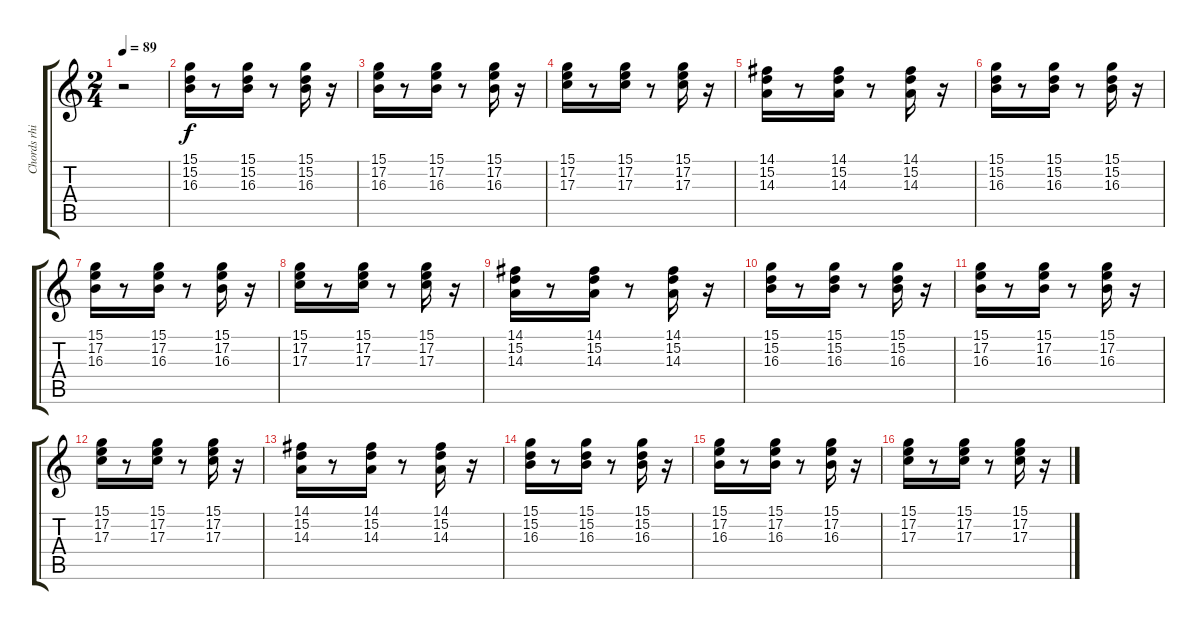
\track ("Chords rhithm" "Chords rhi") {instrument rockorgan}
\staff {score tabs}
\tuning (E4 B3 G3 D3 A2 E2) {hide}
\ts (2 4)
\tempo 89
\clef g2
\ks c
r.2{dy f} |
(15.1 15.2 16.3).16 r.8 (15.1 15.2 16.3).16 r.8 (15.1 15.2 16.3).16 r.16 |
(15.1 17.2 16.3).16 r.8 (15.1 17.2 16.3).16 r.8 (15.1 17.2 16.3).16 r.16 |
(15.1 17.2 17.3).16 r.8 (15.1 17.2 17.3).16 r.8 (15.1 17.2 17.3).16 r.16 |
(14.1 15.2 14.3).16 r.8 (14.1 15.2 14.3).16 r.8 (14.1 15.2 14.3).16 r.16 |
(15.1 15.2 16.3).16 r.8 (15.1 15.2 16.3).16 r.8 (15.1 15.2 16.3).16 r.16 |
(15.1 17.2 16.3).16 r.8 (15.1 17.2 16.3).16 r.8 (15.1 17.2 16.3).16 r.16 |
(15.1 17.2 17.3).16 r.8 (15.1 17.2 17.3).16 r.8 (15.1 17.2 17.3).16 r.16 |
(14.1 15.2 14.3).16 r.8 (14.1 15.2 14.3).16 r.8 (14.1 15.2 14.3).16 r.16 |
(15.1 15.2 16.3).16 r.8 (15.1 15.2 16.3).16 r.8 (15.1 15.2 16.3).16 r.16 |
(15.1 17.2 16.3).16 r.8 (15.1 17.2 16.3).16 r.8 (15.1 17.2 16.3).16 r.16 |
(15.1 17.2 17.3).16 r.8 (15.1 17.2 17.3).16 r.8 (15.1 17.2 17.3).16 r.16 |
(14.1 15.2 14.3).16 r.8 (14.1 15.2 14.3).16 r.8 (14.1 15.2 14.3).16 r.16 |
(15.1 15.2 16.3).16 r.8 (15.1 15.2 16.3).16 r.8 (15.1 15.2 16.3).16 r.16 |
(15.1 17.2 16.3).16 r.8 (15.1 17.2 16.3).16 r.8 (15.1 17.2 16.3).16 r.16 |
(15.1 17.2 17.3).16 r.8 (15.1 17.2 17.3).16 r.8 (15.1 17.2 17.3).16 r.16
